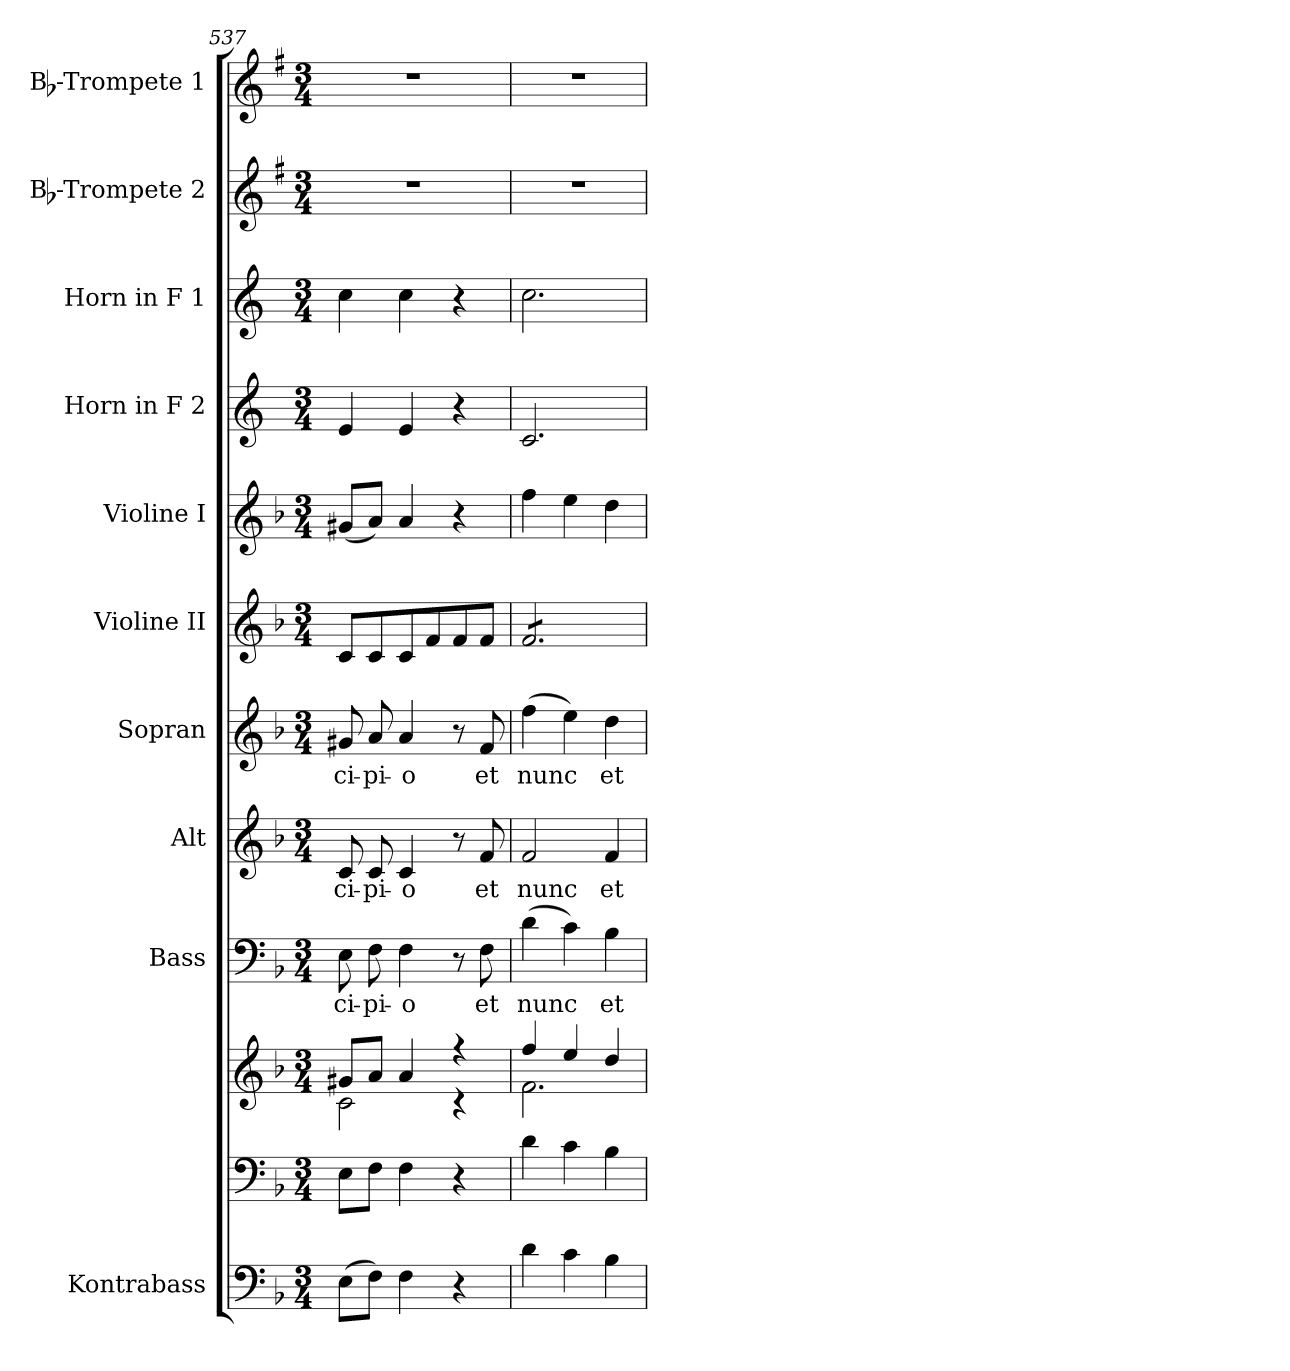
**kern	**kern	**kern	**kern	**text	**kern	**text	**kern	**text	**kern	**kern	**kern	**kern	**kern	**kern
*part11	*part10	*part10	*part9	*part9	*part8	*part8	*part7	*part7	*part6	*part5	*part4	*part3	*part2	*part1
*staff12	*staff11	*staff10	*staff9	*staff9	*staff8	*staff8	*staff7	*staff7	*staff6	*staff5	*staff4	*staff3	*staff2	*staff1
*I"Kontrabass	*	*	*I"Bass	*	*I"Alt	*	*I"Sopran	*	*I"Violine II	*I"Violine I	*I"Horn in F 2	*I"Horn in F 1	*I"Bb-Trompete 2	*I"Bb-Trompete 1
*I'Kb.	*	*	*I'B.	*	*I'A.	*	*I'S.	*	*I'Vl. II	*I'Vl. I	*	*	*I'Bb Trp. 2	*I'Bb Trp. 1
*clefF4	*clefF4	*clefG2	*clefF4	*	*clefG2	*	*clefG2	*	*clefG2	*clefG2	*clefG2	*clefG2	*clefG2	*clefG2
*ITrd7c12	*	*	*	*	*	*	*	*	*	*	*ITrd4c7	*ITrd4c7	*ITrd1c2	*ITrd1c2
*k[b-]	*k[b-]	*k[b-]	*k[b-]	*	*k[b-]	*	*k[b-]	*	*k[b-]	*k[b-]	*k[b-]	*k[b-]	*k[b-]	*k[b-]
*F:	*F:	*F:	*F:	*	*F:	*	*F:	*	*F:	*F:	*F:	*F:	*F:	*F:
*M3/4	*M3/4	*M3/4	*M3/4	*	*M3/4	*	*M3/4	*	*M3/4	*M3/4	*M3/4	*M3/4	*M3/4	*M3/4
=537	=537	=537	=537	=537	=537	=537	=537	=537	=537	=537	=537	=537	=537	=537
*	*	*^	*	*	*	*	*	*	*	*	*	*	*	*
!	!	!	!	!	!LO:LY:b	!	!LO:LY:b	!	!LO:LY:b	!	!	!	!	!	!
(>8EE\L	8E\L	8g#X/L	2c\	8E\	-ci-	8c/	-ci-	8g#X/	-ci-	8c/L	(<8g#X/L	4A/	4f\	2.r	2.r
!	!	!	!	!	!LO:LY:b	!	!LO:LY:b	!	!LO:LY:b	!	!	!	!	!	!
8FF\J)	8F\J	8a/J	.	8F\	-pi-	8c/	-pi-	8a/	-pi-	8c/	8a/J)	.	.	.	.
!	!	!	!	!	!LO:LY:b	!	!LO:LY:b	!	!LO:LY:b	!	!	!	!	!	!
4FF\	4F\	4a/	.	4F\	-o	4c/	-o	4a/	-o	8c/	4a/	4A/	4f\	.	.
.	.	.	.	.	.	.	.	.	.	8f/	.	.	.	.	.
4r	4r	4r	4r	8r	.	8r	.	8r	.	8f/	4r	4r	4r	.	.
!	!	!	!	!	!LO:LY:b	!	!LO:LY:b	!	!LO:LY:b	!	!	!	!	!	!
.	.	.	.	8F\	et	8f/	et	8f/	et	8f/J	.	.	.	.	.
=538	=538	=538	=538	=538	=538	=538	=538	=538	=538	=538	=538	=538	=538	=538	=538
!	!	!	!	!	!LO:LY:b	!	!LO:LY:b	!	!LO:LY:b	!	!	!	!	!	!
*	*	*	*	*	*	*	*	*	*	*tremolo	*	*	*	*	*
4D\	4d\	4ff/	2.f\	(>4d\	nunc	2f/	nunc	(>4ff\	nunc	8f/L	4ff\	2.F/	2.f\	2.r	2.r
.	.	.	.	.	.	.	.	.	.	8f/	.	.	.	.	.
4C\	4c\	4ee/	.	4c\)	.	.	.	4ee\)	.	8f/	4ee\	.	.	.	.
.	.	.	.	.	.	.	.	.	.	8f/	.	.	.	.	.
!	!	!	!	!	!LO:LY:b	!	!LO:LY:b	!	!LO:LY:b	!	!	!	!	!	!
4BB-\	4B-\	4dd/	.	4B-\	et	4f/	et	4dd\	et	8f/	4dd\	.	.	.	.
.	.	.	.	.	.	.	.	.	.	8f/J	.	.	.	.	.
*	*	*	*	*	*	*	*	*	*	*Xtremolo	*	*	*	*	*
*	*	*v	*v	*	*	*	*	*	*	*	*	*	*	*	*
=	=	=	=	=	=	=	=	=	=	=	=	=	=	=
*-	*-	*-	*-	*-	*-	*-	*-	*-	*-	*-	*-	*-	*-	*-
